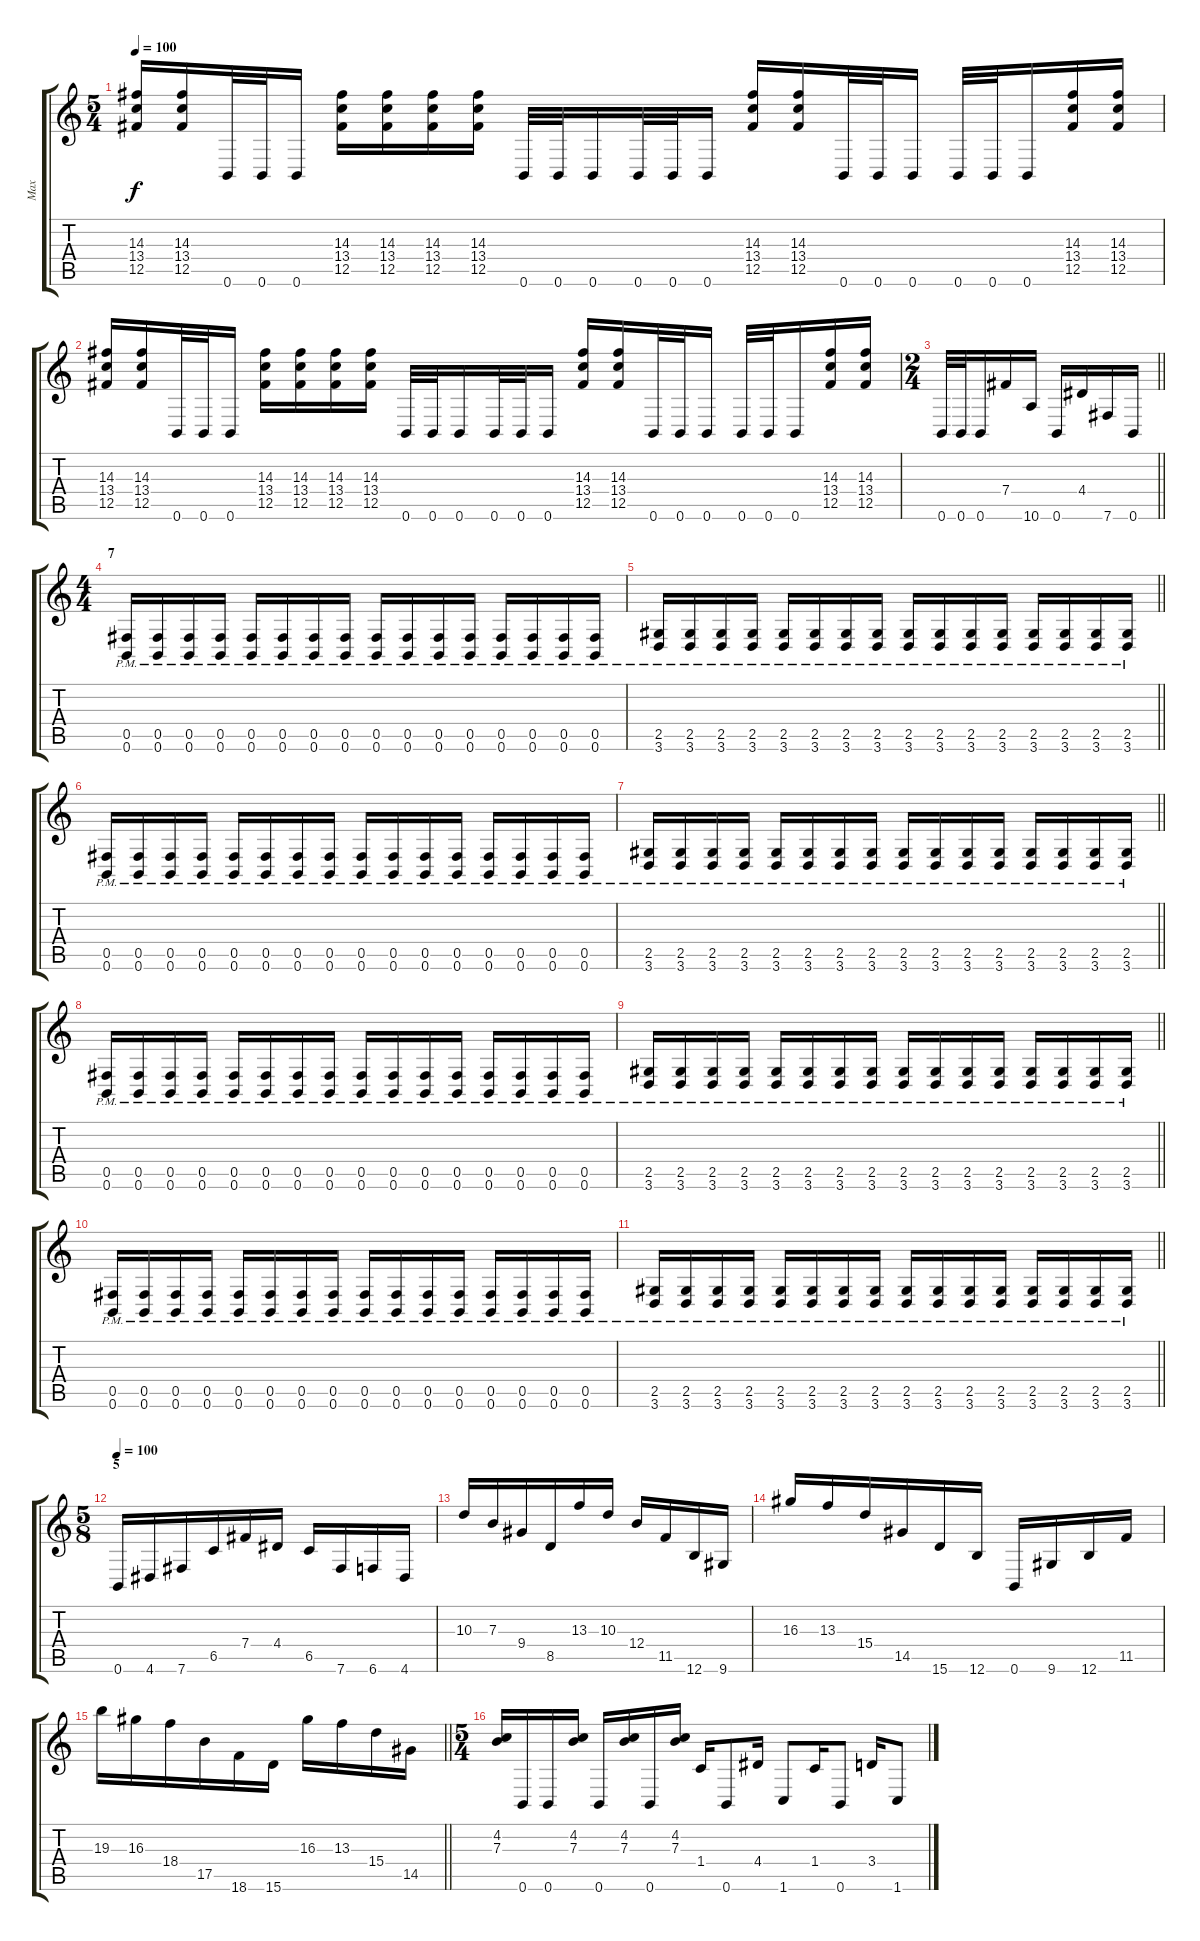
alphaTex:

\track ("Max" "Max") {instrument distortionguitar}
\staff {score tabs}
\tuning (Db4 Ab3 E3 B2 Gb2 B1) {hide}
\ts (5 4)
\tempo 100
\clef g2
\ks c
(14.3 13.4 12.5).16{dy f} (14.3 13.4 12.5).16 0.6.32 0.6.32 0.6.16 (14.3 13.4 12.5).16 (14.3 13.4 12.5).16 (14.3 13.4 12.5).16 (14.3 13.4 12.5).16 0.6.32 0.6.32 0.6.16 0.6.32 0.6.32 0.6.16 (14.3 13.4 12.5).16 (14.3 13.4 12.5).16 0.6.32 0.6.32 0.6.16 0.6.32 0.6.32 0.6.16 (14.3 13.4 12.5).16 (14.3 13.4 12.5).16 |
(14.3 13.4 12.5).16 (14.3 13.4 12.5).16 0.6.32 0.6.32 0.6.16 (14.3 13.4 12.5).16 (14.3 13.4 12.5).16 (14.3 13.4 12.5).16 (14.3 13.4 12.5).16 0.6.32 0.6.32 0.6.16 0.6.32 0.6.32 0.6.16 (14.3 13.4 12.5).16 (14.3 13.4 12.5).16 0.6.32 0.6.32 0.6.16 0.6.32 0.6.32 0.6.16 (14.3 13.4 12.5).16 (14.3 13.4 12.5).16 |
\ts (2 4)
\barLineRight lightlight
0.6.32 0.6.32 0.6.16 7.4.16 10.6.16 0.6.16 4.4.16 7.6.16 0.6.16 |
\ts (4 4)
\section ("" "7")
(0.5{pm} 0.6{pm}).16 (0.5{pm} 0.6{pm}).16 (0.5{pm} 0.6{pm}).16 (0.5{pm} 0.6{pm}).16 (0.5{pm} 0.6{pm}).16 (0.5{pm} 0.6{pm}).16 (0.5{pm} 0.6{pm}).16 (0.5{pm} 0.6{pm}).16 (0.5{pm} 0.6{pm}).16 (0.5{pm} 0.6{pm}).16 (0.5{pm} 0.6{pm}).16 (0.5{pm} 0.6{pm}).16 (0.5{pm} 0.6{pm}).16 (0.5{pm} 0.6{pm}).16 (0.5{pm} 0.6{pm}).16 (0.5{pm} 0.6{pm}).16 |
\barLineRight lightlight
(2.5{pm} 3.6{pm}).16 (2.5{pm} 3.6{pm}).16 (2.5{pm} 3.6{pm}).16 (2.5{pm} 3.6{pm}).16 (2.5{pm} 3.6{pm}).16 (2.5{pm} 3.6{pm}).16 (2.5{pm} 3.6{pm}).16 (2.5{pm} 3.6{pm}).16 (2.5{pm} 3.6{pm}).16 (2.5{pm} 3.6{pm}).16 (2.5{pm} 3.6{pm}).16 (2.5{pm} 3.6{pm}).16 (2.5{pm} 3.6{pm}).16 (2.5{pm} 3.6{pm}).16 (2.5{pm} 3.6{pm}).16 (2.5{pm} 3.6{pm}).16 |
(0.5{pm} 0.6{pm}).16 (0.5{pm} 0.6{pm}).16 (0.5{pm} 0.6{pm}).16 (0.5{pm} 0.6{pm}).16 (0.5{pm} 0.6{pm}).16 (0.5{pm} 0.6{pm}).16 (0.5{pm} 0.6{pm}).16 (0.5{pm} 0.6{pm}).16 (0.5{pm} 0.6{pm}).16 (0.5{pm} 0.6{pm}).16 (0.5{pm} 0.6{pm}).16 (0.5{pm} 0.6{pm}).16 (0.5{pm} 0.6{pm}).16 (0.5{pm} 0.6{pm}).16 (0.5{pm} 0.6{pm}).16 (0.5{pm} 0.6{pm}).16 |
\barLineRight lightlight
(2.5{pm} 3.6{pm}).16 (2.5{pm} 3.6{pm}).16 (2.5{pm} 3.6{pm}).16 (2.5{pm} 3.6{pm}).16 (2.5{pm} 3.6{pm}).16 (2.5{pm} 3.6{pm}).16 (2.5{pm} 3.6{pm}).16 (2.5{pm} 3.6{pm}).16 (2.5{pm} 3.6{pm}).16 (2.5{pm} 3.6{pm}).16 (2.5{pm} 3.6{pm}).16 (2.5{pm} 3.6{pm}).16 (2.5{pm} 3.6{pm}).16 (2.5{pm} 3.6{pm}).16 (2.5{pm} 3.6{pm}).16 (2.5{pm} 3.6{pm}).16 |
(0.5{pm} 0.6{pm}).16 (0.5{pm} 0.6{pm}).16 (0.5{pm} 0.6{pm}).16 (0.5{pm} 0.6{pm}).16 (0.5{pm} 0.6{pm}).16 (0.5{pm} 0.6{pm}).16 (0.5{pm} 0.6{pm}).16 (0.5{pm} 0.6{pm}).16 (0.5{pm} 0.6{pm}).16 (0.5{pm} 0.6{pm}).16 (0.5{pm} 0.6{pm}).16 (0.5{pm} 0.6{pm}).16 (0.5{pm} 0.6{pm}).16 (0.5{pm} 0.6{pm}).16 (0.5{pm} 0.6{pm}).16 (0.5{pm} 0.6{pm}).16 |
\barLineRight lightlight
(2.5{pm} 3.6{pm}).16 (2.5{pm} 3.6{pm}).16 (2.5{pm} 3.6{pm}).16 (2.5{pm} 3.6{pm}).16 (2.5{pm} 3.6{pm}).16 (2.5{pm} 3.6{pm}).16 (2.5{pm} 3.6{pm}).16 (2.5{pm} 3.6{pm}).16 (2.5{pm} 3.6{pm}).16 (2.5{pm} 3.6{pm}).16 (2.5{pm} 3.6{pm}).16 (2.5{pm} 3.6{pm}).16 (2.5{pm} 3.6{pm}).16 (2.5{pm} 3.6{pm}).16 (2.5{pm} 3.6{pm}).16 (2.5{pm} 3.6{pm}).16 |
(0.5{pm} 0.6{pm}).16 (0.5{pm} 0.6{pm}).16 (0.5{pm} 0.6{pm}).16 (0.5{pm} 0.6{pm}).16 (0.5{pm} 0.6{pm}).16 (0.5{pm} 0.6{pm}).16 (0.5{pm} 0.6{pm}).16 (0.5{pm} 0.6{pm}).16 (0.5{pm} 0.6{pm}).16 (0.5{pm} 0.6{pm}).16 (0.5{pm} 0.6{pm}).16 (0.5{pm} 0.6{pm}).16 (0.5{pm} 0.6{pm}).16 (0.5{pm} 0.6{pm}).16 (0.5{pm} 0.6{pm}).16 (0.5{pm} 0.6{pm}).16 |
\barLineRight lightlight
(2.5{pm} 3.6{pm}).16 (2.5{pm} 3.6{pm}).16 (2.5{pm} 3.6{pm}).16 (2.5{pm} 3.6{pm}).16 (2.5{pm} 3.6{pm}).16 (2.5{pm} 3.6{pm}).16 (2.5{pm} 3.6{pm}).16 (2.5{pm} 3.6{pm}).16 (2.5{pm} 3.6{pm}).16 (2.5{pm} 3.6{pm}).16 (2.5{pm} 3.6{pm}).16 (2.5{pm} 3.6{pm}).16 (2.5{pm} 3.6{pm}).16 (2.5{pm} 3.6{pm}).16 (2.5{pm} 3.6{pm}).16 (2.5{pm} 3.6{pm}).16 |
\ts (5 8)
\section ("" "5")
\tempo 100
0.6.16 4.6.16 7.6.16 6.5.16 7.4.16 4.4.16 6.5.16 7.6.16 6.6.16 4.6.16 |
10.3.16 7.3.16 9.4.16 8.5.16 13.3.16 10.3.16 12.4.16 11.5.16 12.6.16 9.6.16 |
16.3.16 13.3.16 15.4.16 14.5.16 15.6.16 12.6.16 0.6.16 9.6.16 12.6.16 11.5.16 |
\barLineRight lightlight
19.3.16 16.3.16 18.4.16 17.5.16 18.6.16 15.6.16 16.3.16 13.3.16 15.4.16 14.5.16 |
\ts (5 4)
(4.2 7.3).16 0.6.16 0.6.16 (4.2 7.3).16 0.6.16 (4.2 7.3).16 0.6.16 (4.2 7.3).16 1.4.16 0.6.8 4.4.16 1.6.8 1.4.16 0.6.8 3.4.16 1.6.8
